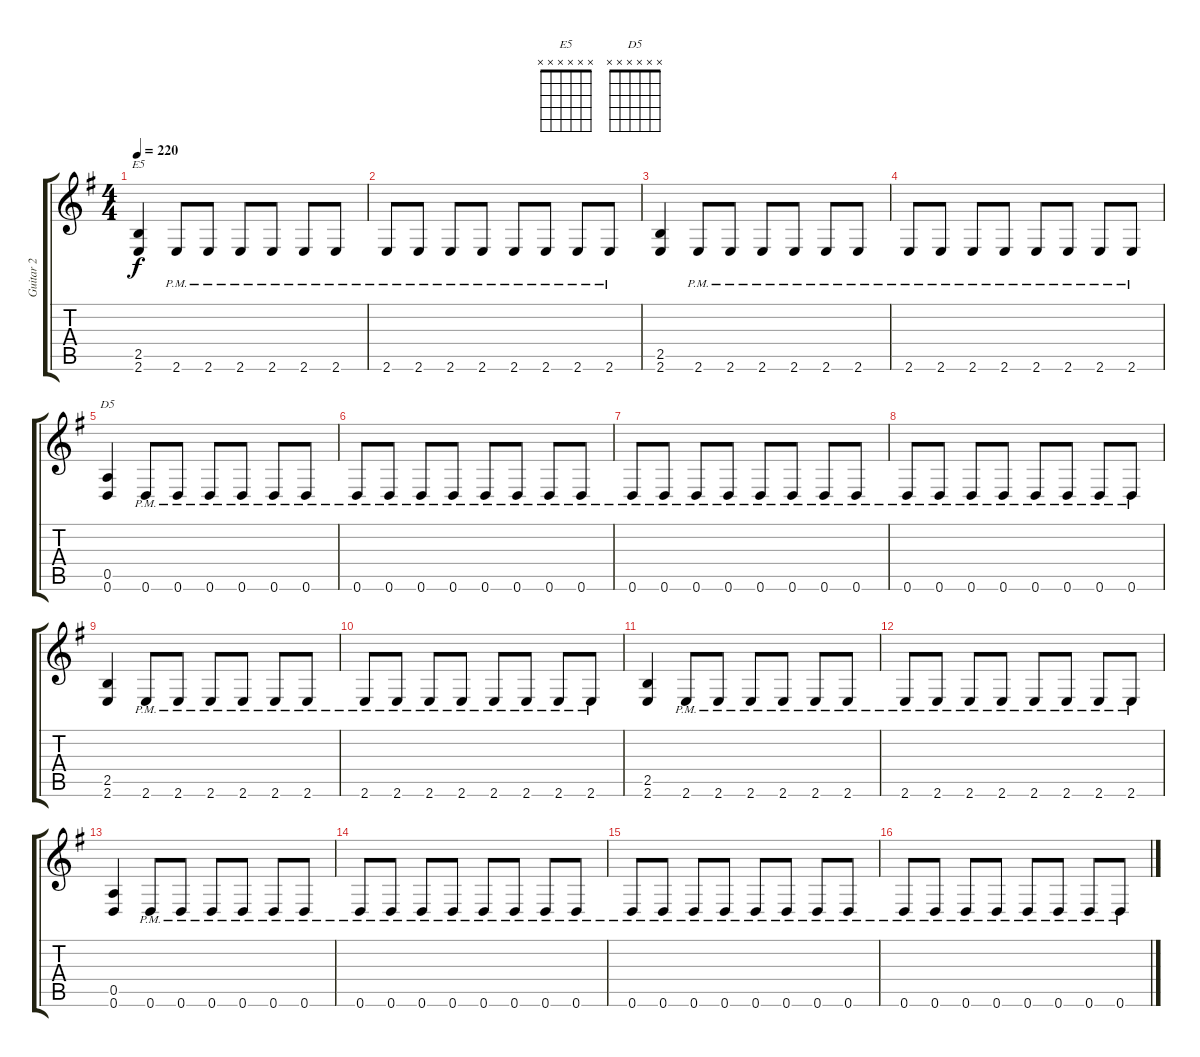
\track ("Guitar 2" "Guitar 2") {instrument distortionguitar}
\staff {score tabs}
\tuning (E4 B3 G3 D3 A2 D2) {hide}
\chord ("E5" x x x x x x)
\chord ("D5" x x x x x x)
\ts (4 4)
\tempo 220
\clef g2
\ks eminor
(2.5 2.6).4{ch "E5" dy f} 2.6{pm}.8 2.6{pm}.8 2.6{pm}.8 2.6{pm}.8 2.6{pm}.8 2.6{pm}.8 |
2.6{pm}.8 2.6{pm}.8 2.6{pm}.8 2.6{pm}.8 2.6{pm}.8 2.6{pm}.8 2.6{pm}.8 2.6{pm}.8 |
(2.5 2.6).4 2.6{pm}.8 2.6{pm}.8 2.6{pm}.8 2.6{pm}.8 2.6{pm}.8 2.6{pm}.8 |
2.6{pm}.8 2.6{pm}.8 2.6{pm}.8 2.6{pm}.8 2.6{pm}.8 2.6{pm}.8 2.6{pm}.8 2.6{pm}.8 |
(0.5 0.6).4{ch "D5"} 0.6{pm}.8 0.6{pm}.8 0.6{pm}.8 0.6{pm}.8 0.6{pm}.8 0.6{pm}.8 |
0.6{pm}.8 0.6{pm}.8 0.6{pm}.8 0.6{pm}.8 0.6{pm}.8 0.6{pm}.8 0.6{pm}.8 0.6{pm}.8 |
0.6{pm}.8 0.6{pm}.8 0.6{pm}.8 0.6{pm}.8 0.6{pm}.8 0.6{pm}.8 0.6{pm}.8 0.6{pm}.8 |
0.6{pm}.8 0.6{pm}.8 0.6{pm}.8 0.6{pm}.8 0.6{pm}.8 0.6{pm}.8 0.6{pm}.8 0.6{pm}.8 |
(2.5 2.6).4 2.6{pm}.8 2.6{pm}.8 2.6{pm}.8 2.6{pm}.8 2.6{pm}.8 2.6{pm}.8 |
2.6{pm}.8 2.6{pm}.8 2.6{pm}.8 2.6{pm}.8 2.6{pm}.8 2.6{pm}.8 2.6{pm}.8 2.6{pm}.8 |
(2.5 2.6).4 2.6{pm}.8 2.6{pm}.8 2.6{pm}.8 2.6{pm}.8 2.6{pm}.8 2.6{pm}.8 |
2.6{pm}.8 2.6{pm}.8 2.6{pm}.8 2.6{pm}.8 2.6{pm}.8 2.6{pm}.8 2.6{pm}.8 2.6{pm}.8 |
(0.5 0.6).4 0.6{pm}.8 0.6{pm}.8 0.6{pm}.8 0.6{pm}.8 0.6{pm}.8 0.6{pm}.8 |
0.6{pm}.8 0.6{pm}.8 0.6{pm}.8 0.6{pm}.8 0.6{pm}.8 0.6{pm}.8 0.6{pm}.8 0.6{pm}.8 |
0.6{pm}.8 0.6{pm}.8 0.6{pm}.8 0.6{pm}.8 0.6{pm}.8 0.6{pm}.8 0.6{pm}.8 0.6{pm}.8 |
0.6{pm}.8 0.6{pm}.8 0.6{pm}.8 0.6{pm}.8 0.6{pm}.8 0.6{pm}.8 0.6{pm}.8 0.6{pm}.8
